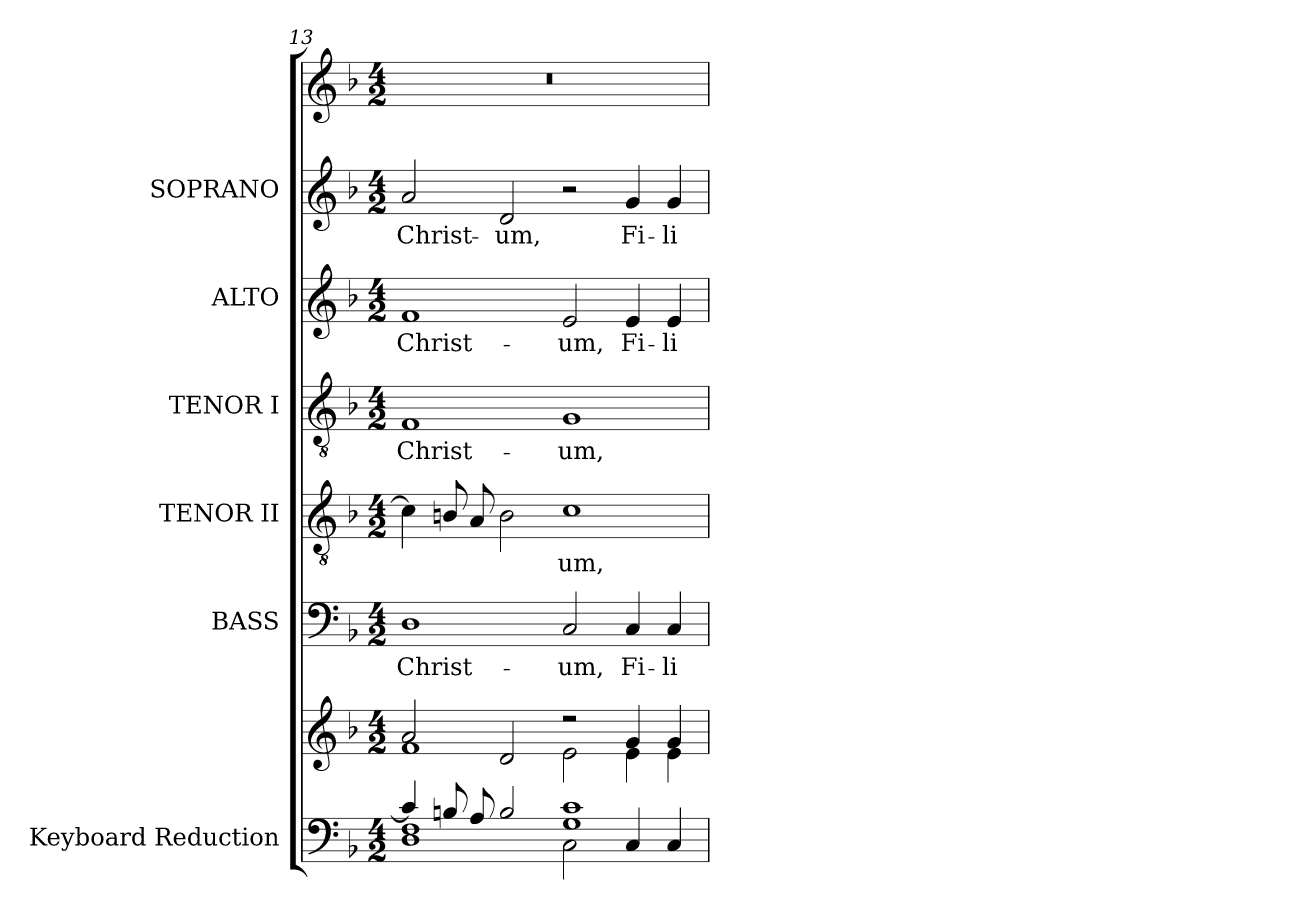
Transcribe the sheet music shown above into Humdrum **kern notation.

**kern	**kern	**kern	**text	**kern	**text	**kern	**text	**kern	**text	**kern	**text	**kern
*part7	*part7	*part6	*part6	*part5	*part5	*part4	*part4	*part3	*part3	*part2	*part2	*part1
*staff8	*staff7	*staff6	*staff6	*staff5	*staff5	*staff4	*staff4	*staff3	*staff3	*staff2	*staff2	*staff1
*I"Keyboard Reduction	*	*I"BASS	*	*I"TENOR II	*	*I"TENOR I	*	*I"ALTO	*	*I"SOPRANO	*	*
*I'Reduc.	*	*I'B.	*	*I'T. II	*	*I'T. I	*	*I'A.	*	*I'S.	*	*
!!LO:PB:g=z
*clefF4	*clefG2	*clefF4	*	*clefGv2	*	*clefGv2	*	*clefG2	*	*clefG2	*	*clefG2
*	*	*	*	*ITrd7c12	*	*ITrd7c12	*	*	*	*	*	*
*k[b-]	*k[b-]	*k[b-]	*	*k[b-]	*	*k[b-]	*	*k[b-]	*	*k[b-]	*	*k[b-]
*F:	*F:	*F:	*	*F:	*	*F:	*	*F:	*	*F:	*	*F:
*M4/2	*M4/2	*M4/2	*	*M4/2	*	*M4/2	*	*M4/2	*	*M4/2	*	*M4/2
=13	=13	=13	=13	=13	=13	=13	=13	=13	=13	=13	=13	=13
*^	*^	*	*	*	*	*	*	*	*	*	*	*
!	!	!	!	!	!LO:LY:b:color=#000000	!	!	!	!	!	!	!	!	!
!	!	!	!	!	!	!	!	!	!LO:LY:b:color=#000000	!	!	!	!	!
!	!	!	!	!	!	!	!	!	!	!	!LO:LY:b:color=#000000	!	!	!
!	!	!	!	!	!	!	!	!	!	!	!	!	!LO:LY:b:color=#000000	!LO:N:vis=1
4ci/]	1Di 1Fi	2ai/	1fi	1Di	Christ-	4Ci\]	.	1FFi	Christ-	1fi	Christ-	2ai/	Christ-	0r
8Bni/	.	.	.	.	.	8BBni/	.	.	.	.	.	.	.	.
8Ai/	.	.	.	.	.	8AAi/	.	.	.	.	.	.	.	.
!	!	!	!	!	!	!	!	!	!	!	!	!	!LO:LY:b:color=#000000	!
2Bi/	.	2di/	.	.	.	2BBi\	.	.	.	.	.	2di/	-um,	.
!	!	!	!	!	!LO:LY:b:color=#000000	!	!	!	!	!	!	!	!	!
!	!	!	!	!	!	!	!LO:LY:b:color=#000000	!	!	!	!	!	!	!
!	!	!	!	!	!	!	!	!	!LO:LY:b:color=#000000	!	!	!	!	!
!	!	!	!	!	!	!	!	!	!	!	!LO:LY:b:color=#000000	!	!	!
1Gi 1ci	2Ci\	2r	2ei\	2Ci/	-um,	1Ci	-um,	1GGi	-um,	2ei/	-um,	2r	.	.
!	!	!	!	!	!LO:LY:b:color=#000000	!	!	!	!	!	!	!	!	!
!	!	!	!	!	!	!	!	!	!	!	!LO:LY:b:color=#000000	!	!	!
!	!	!	!	!	!	!	!	!	!	!	!	!	!LO:LY:b:color=#000000	!
.	4Ci/	4gi/	4ei\	4Ci/	Fi-	.	.	.	.	4ei/	Fi-	4gi/	Fi-	.
!	!	!	!	!	!LO:LY:b:color=#000000	!	!	!	!	!	!	!	!	!
!	!	!	!	!	!	!	!	!	!	!	!LO:LY:b:color=#000000	!	!	!
!	!	!	!	!	!	!	!	!	!	!	!	!	!LO:LY:b:color=#000000	!
.	4Ci/	4gi/	4ei\	4Ci/	-li-	.	.	.	.	4ei/	-li-	4gi/	-li-	.
*v	*v	*	*	*	*	*	*	*	*	*	*	*	*	*
*	*v	*v	*	*	*	*	*	*	*	*	*	*	*
=	=	=	=	=	=	=	=	=	=	=	=	=
*-	*-	*-	*-	*-	*-	*-	*-	*-	*-	*-	*-	*-
